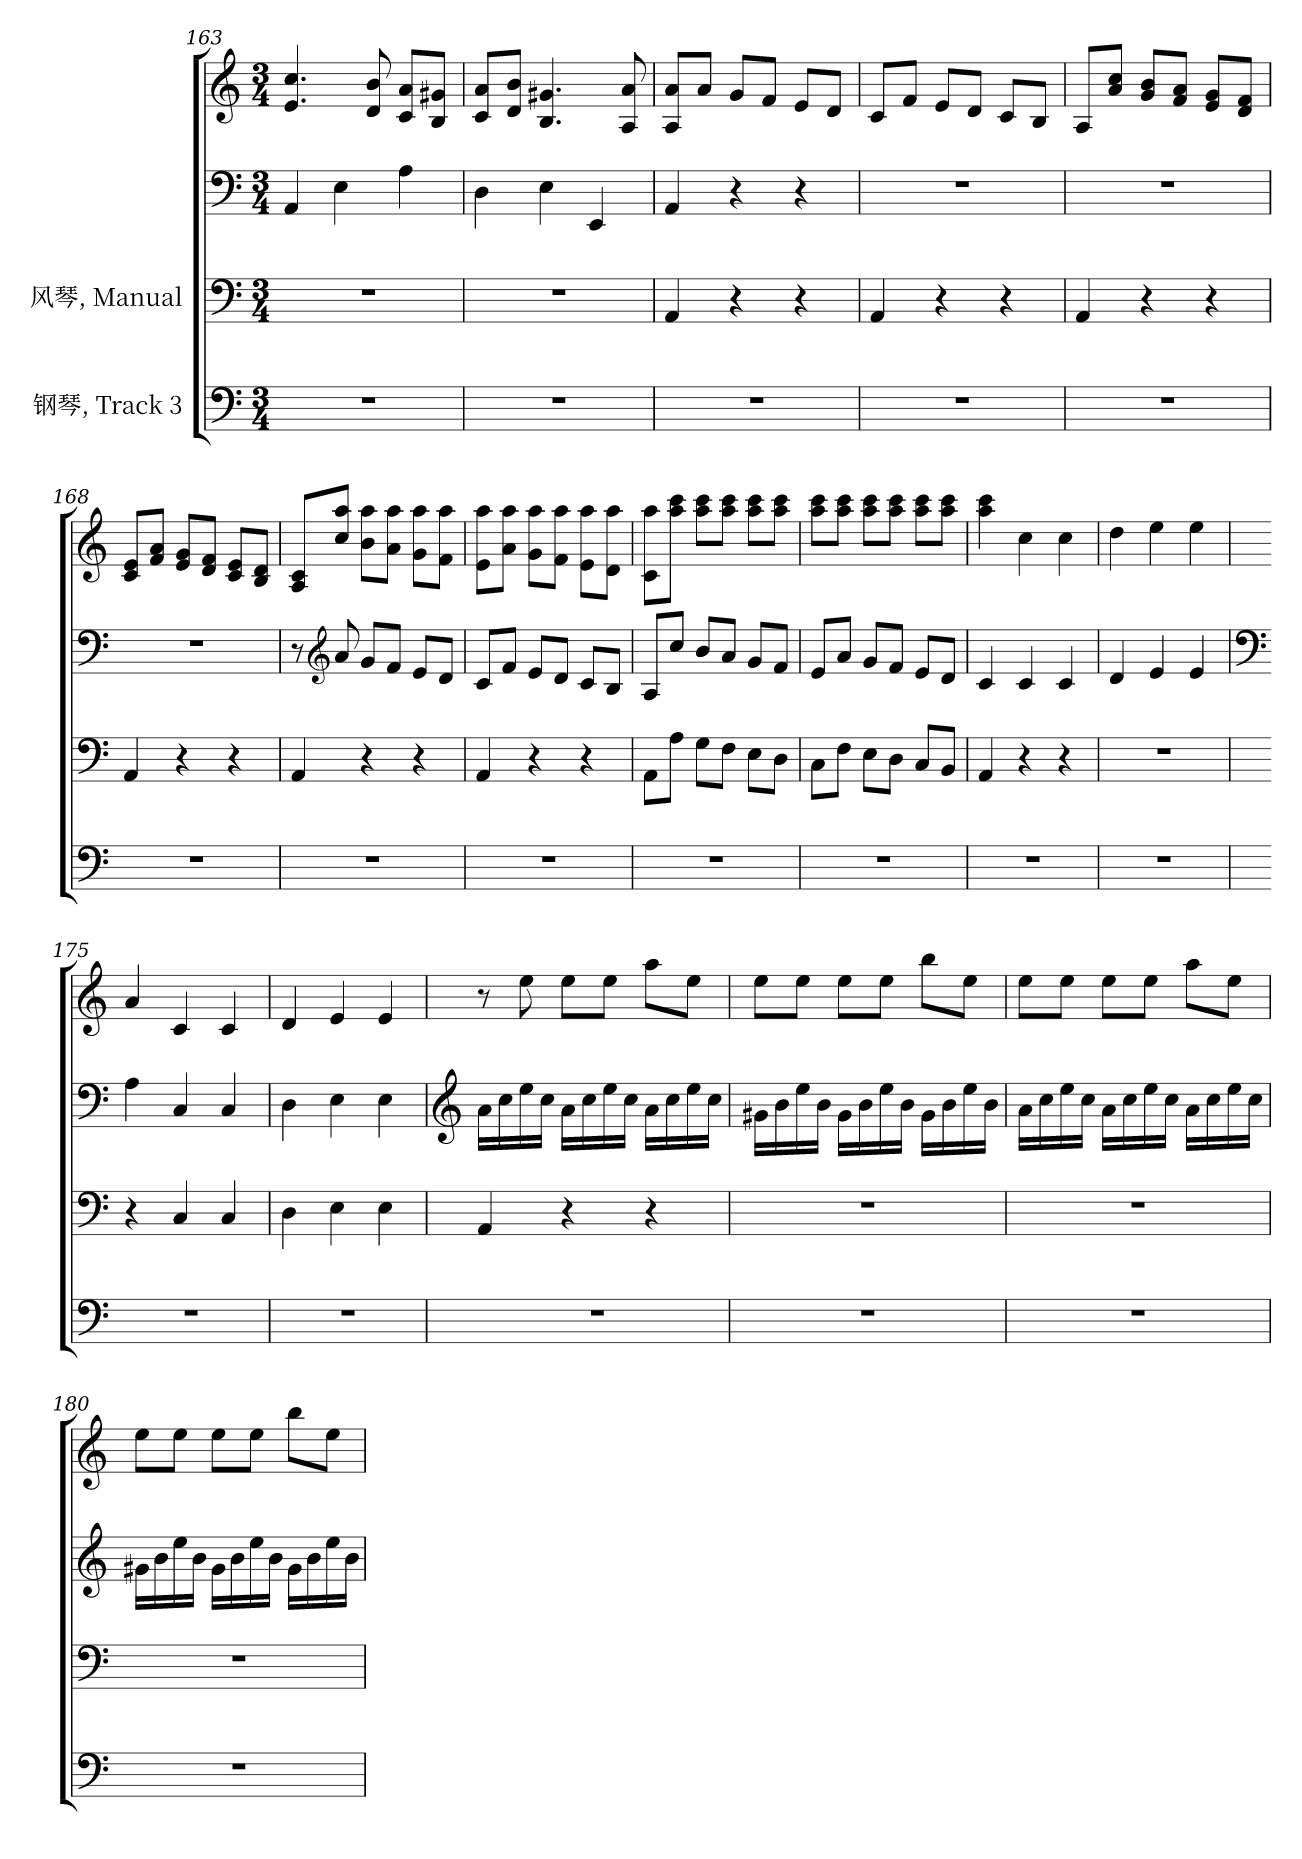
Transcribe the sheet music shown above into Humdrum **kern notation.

**kern	**kern	**kern	**kern
*part2	*part1	*part1	*part1
*staff4	*staff3	*staff2	*staff1
*I"钢琴, Track 3	*I"风琴, Manual	*	*
*clefF4	*clefF4	*clefF4	*clefG2
*k[]	*k[]	*k[]	*k[]
*M3/4	*M3/4	*M3/4	*M3/4
=163	=163	=163	=163
2.r	2.r	4AA/	4.e/ 4.cc/
.	.	4E\	.
.	.	.	8d/ 8b/
.	.	4A\	8c/ 8a/L
.	.	.	8B/ 8g#X/J
!!LO:PB:g=z
=164	=164	=164	=164
2.r	2.r	4D\	8c/ 8a/L
.	.	.	8d/ 8b/J
.	.	4E\	4.B/ 4.g#X/
.	.	4EE/	.
.	.	.	8A/ 8a/
=165	=165	=165	=165
2.r	4AA/	4AA/	8A/ 8a/L
.	.	.	8a/J
.	4r	4r	8g/L
.	.	.	8f/J
.	4r	4r	8e/L
.	.	.	8d/J
=166	=166	=166	=166
2.r	4AA/	2.r	8c/L
.	.	.	8f/J
.	4r	.	8e/L
.	.	.	8d/J
.	4r	.	8c/L
.	.	.	8B/J
=167	=167	=167	=167
2.r	4AA/	2.r	8A/L
.	.	.	8a/ 8cc/J
.	4r	.	8g/ 8b/L
.	.	.	8f/ 8a/J
.	4r	.	8e/ 8g/L
.	.	.	8d/ 8f/J
=168	=168	=168	=168
2.r	4AA/	2.r	8c/ 8e/L
.	.	.	8f/ 8a/J
.	4r	.	8e/ 8g/L
.	.	.	8d/ 8f/J
.	4r	.	8c/ 8e/L
.	.	.	8B/ 8d/J
!!LO:LB:g=z
=169	=169	=169	=169
2.r	4AA/	8r	8A/ 8c/L
*	*	*clefG2	*
.	.	8a/	8cc/ 8aa/J
.	4r	8g/L	8b\ 8aa\L
.	.	8f/J	8a\ 8aa\J
.	4r	8e/L	8g\ 8aa\L
.	.	8d/J	8f\ 8aa\J
=170	=170	=170	=170
2.r	4AA/	8c/L	8e\ 8aa\L
.	.	8f/J	8a\ 8aa\J
.	4r	8e/L	8g\ 8aa\L
.	.	8d/J	8f\ 8aa\J
.	4r	8c/L	8e\ 8aa\L
.	.	8B/J	8d\ 8aa\J
=171	=171	=171	=171
2.r	8AA\L	8A/L	8c\ 8aa\L
.	8A\J	8cc/J	8aa\ 8ccc\J
.	8G\L	8b/L	8aa\ 8ccc\L
.	8F\J	8a/J	8aa\ 8ccc\J
.	8E\L	8g/L	8aa\ 8ccc\L
.	8D\J	8f/J	8aa\ 8ccc\J
=172	=172	=172	=172
2.r	8C\L	8e/L	8aa\ 8ccc\L
.	8F\J	8a/J	8aa\ 8ccc\J
.	8E\L	8g/L	8aa\ 8ccc\L
.	8D\J	8f/J	8aa\ 8ccc\J
.	8C/L	8e/L	8aa\ 8ccc\L
.	8BB/J	8d/J	8aa\ 8ccc\J
=173	=173	=173	=173
2.r	4AA/	4c/	4aa\ 4ccc\
.	4r	4c/	4cc\
.	4r	4c/	4cc\
!!LO:LB:g=z
=174	=174	=174	=174
2.r	2.r	4d/	4dd\
.	.	4e/	4ee\
.	.	4e/	4ee\
=175	=175	=175	=175
*	*	*clefF4	*
2.r	4r	4A\	4a/
.	4C/	4C/	4c/
.	4C/	4C/	4c/
=176	=176	=176	=176
2.r	4D\	4D\	4d/
.	4E\	4E\	4e/
.	4E\	4E\	4e/
=177	=177	=177	=177
*	*	*clefG2	*
2.r	4AA/	16a\LL	8r
.	.	16cc\	.
.	.	16ee\	8ee\
.	.	16cc\JJ	.
.	4r	16a\LL	8ee\L
.	.	16cc\	.
.	.	16ee\	8ee\J
.	.	16cc\JJ	.
.	4r	16a\LL	8aa\L
.	.	16cc\	.
.	.	16ee\	8ee\J
.	.	16cc\JJ	.
=178	=178	=178	=178
2.r	2.r	16g#X\LL	8ee\L
.	.	16b\	.
.	.	16ee\	8ee\J
.	.	16b\JJ	.
.	.	16g#\LL	8ee\L
.	.	16b\	.
.	.	16ee\	8ee\J
.	.	16b\JJ	.
.	.	16g#\LL	8bb\L
.	.	16b\	.
.	.	16ee\	8ee\J
.	.	16b\JJ	.
!!LO:PB:g=z
=179	=179	=179	=179
2.r	2.r	16a\LL	8ee\L
.	.	16cc\	.
.	.	16ee\	8ee\J
.	.	16cc\JJ	.
.	.	16a\LL	8ee\L
.	.	16cc\	.
.	.	16ee\	8ee\J
.	.	16cc\JJ	.
.	.	16a\LL	8aa\L
.	.	16cc\	.
.	.	16ee\	8ee\J
.	.	16cc\JJ	.
=180	=180	=180	=180
2.r	2.r	16g#X\LL	8ee\L
.	.	16b\	.
.	.	16ee\	8ee\J
.	.	16b\JJ	.
.	.	16g#\LL	8ee\L
.	.	16b\	.
.	.	16ee\	8ee\J
.	.	16b\JJ	.
.	.	16g#\LL	8bb\L
.	.	16b\	.
.	.	16ee\	8ee\J
.	.	16b\JJ	.
=	=	=	=
*-	*-	*-	*-
